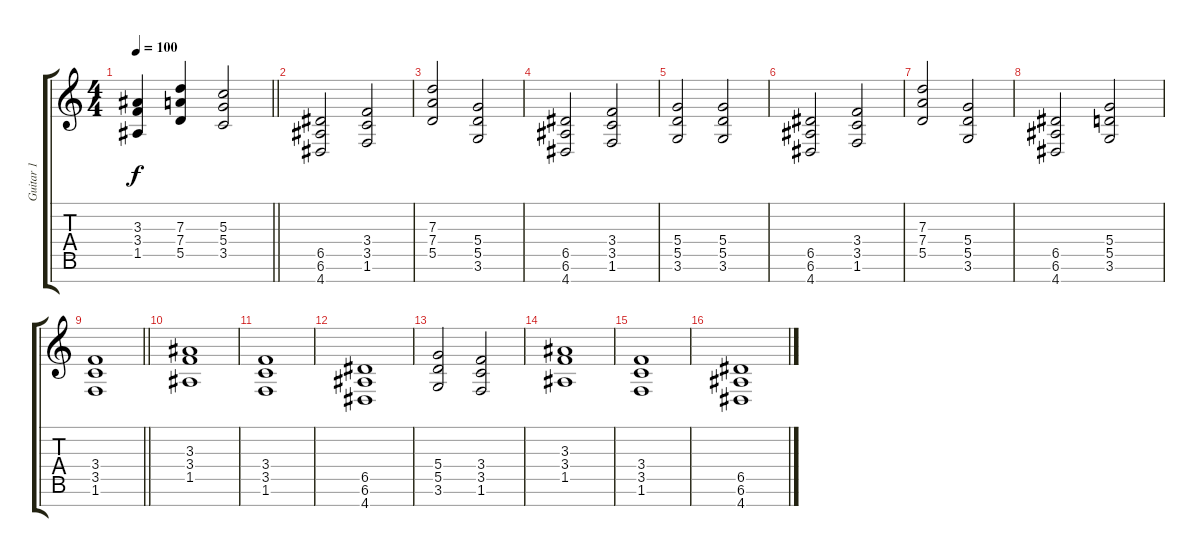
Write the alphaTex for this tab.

\track ("Guitar 1" "Guitar 1") {instrument overdrivenguitar}
\staff {score tabs}
\tuning (E4 B3 G3 D3 A2 E2 B1) {hide}
\ts (4 4)
\tempo 100
\clef g2
\barLineRight lightlight
\ks c
(3.3 3.4 1.5).4{dy f} (7.3 7.4 5.5).4 (5.3 5.4 3.5).2 |
\section ("" "")
(6.5 6.6 4.7).2 (3.4 3.5 1.6).2 |
(7.3 7.4 5.5).2 (5.4 5.5 3.6).2 |
(6.5 6.6 4.7).2 (3.4 3.5 1.6).2 |
(5.4 5.5 3.6).2 (5.4 5.5 3.6).2 |
(6.5 6.6 4.7).2 (3.4 3.5 1.6).2 |
(7.3 7.4 5.5).2 (5.4 5.5 3.6).2 |
(6.5 6.6 4.7).2 (5.4 5.5 3.6).2 |
\barLineRight lightlight
(3.4 3.5 1.6).1 |
\section ("" "")
(3.3 3.4 1.5).1 |
(3.4 3.5 1.6).1 |
(6.5 6.6 4.7).1 |
(5.4 5.5 3.6).2 (3.4 3.5 1.6).2 |
(3.3 3.4 1.5).1 |
(3.4 3.5 1.6).1 |
(6.5 6.6 4.7).1
